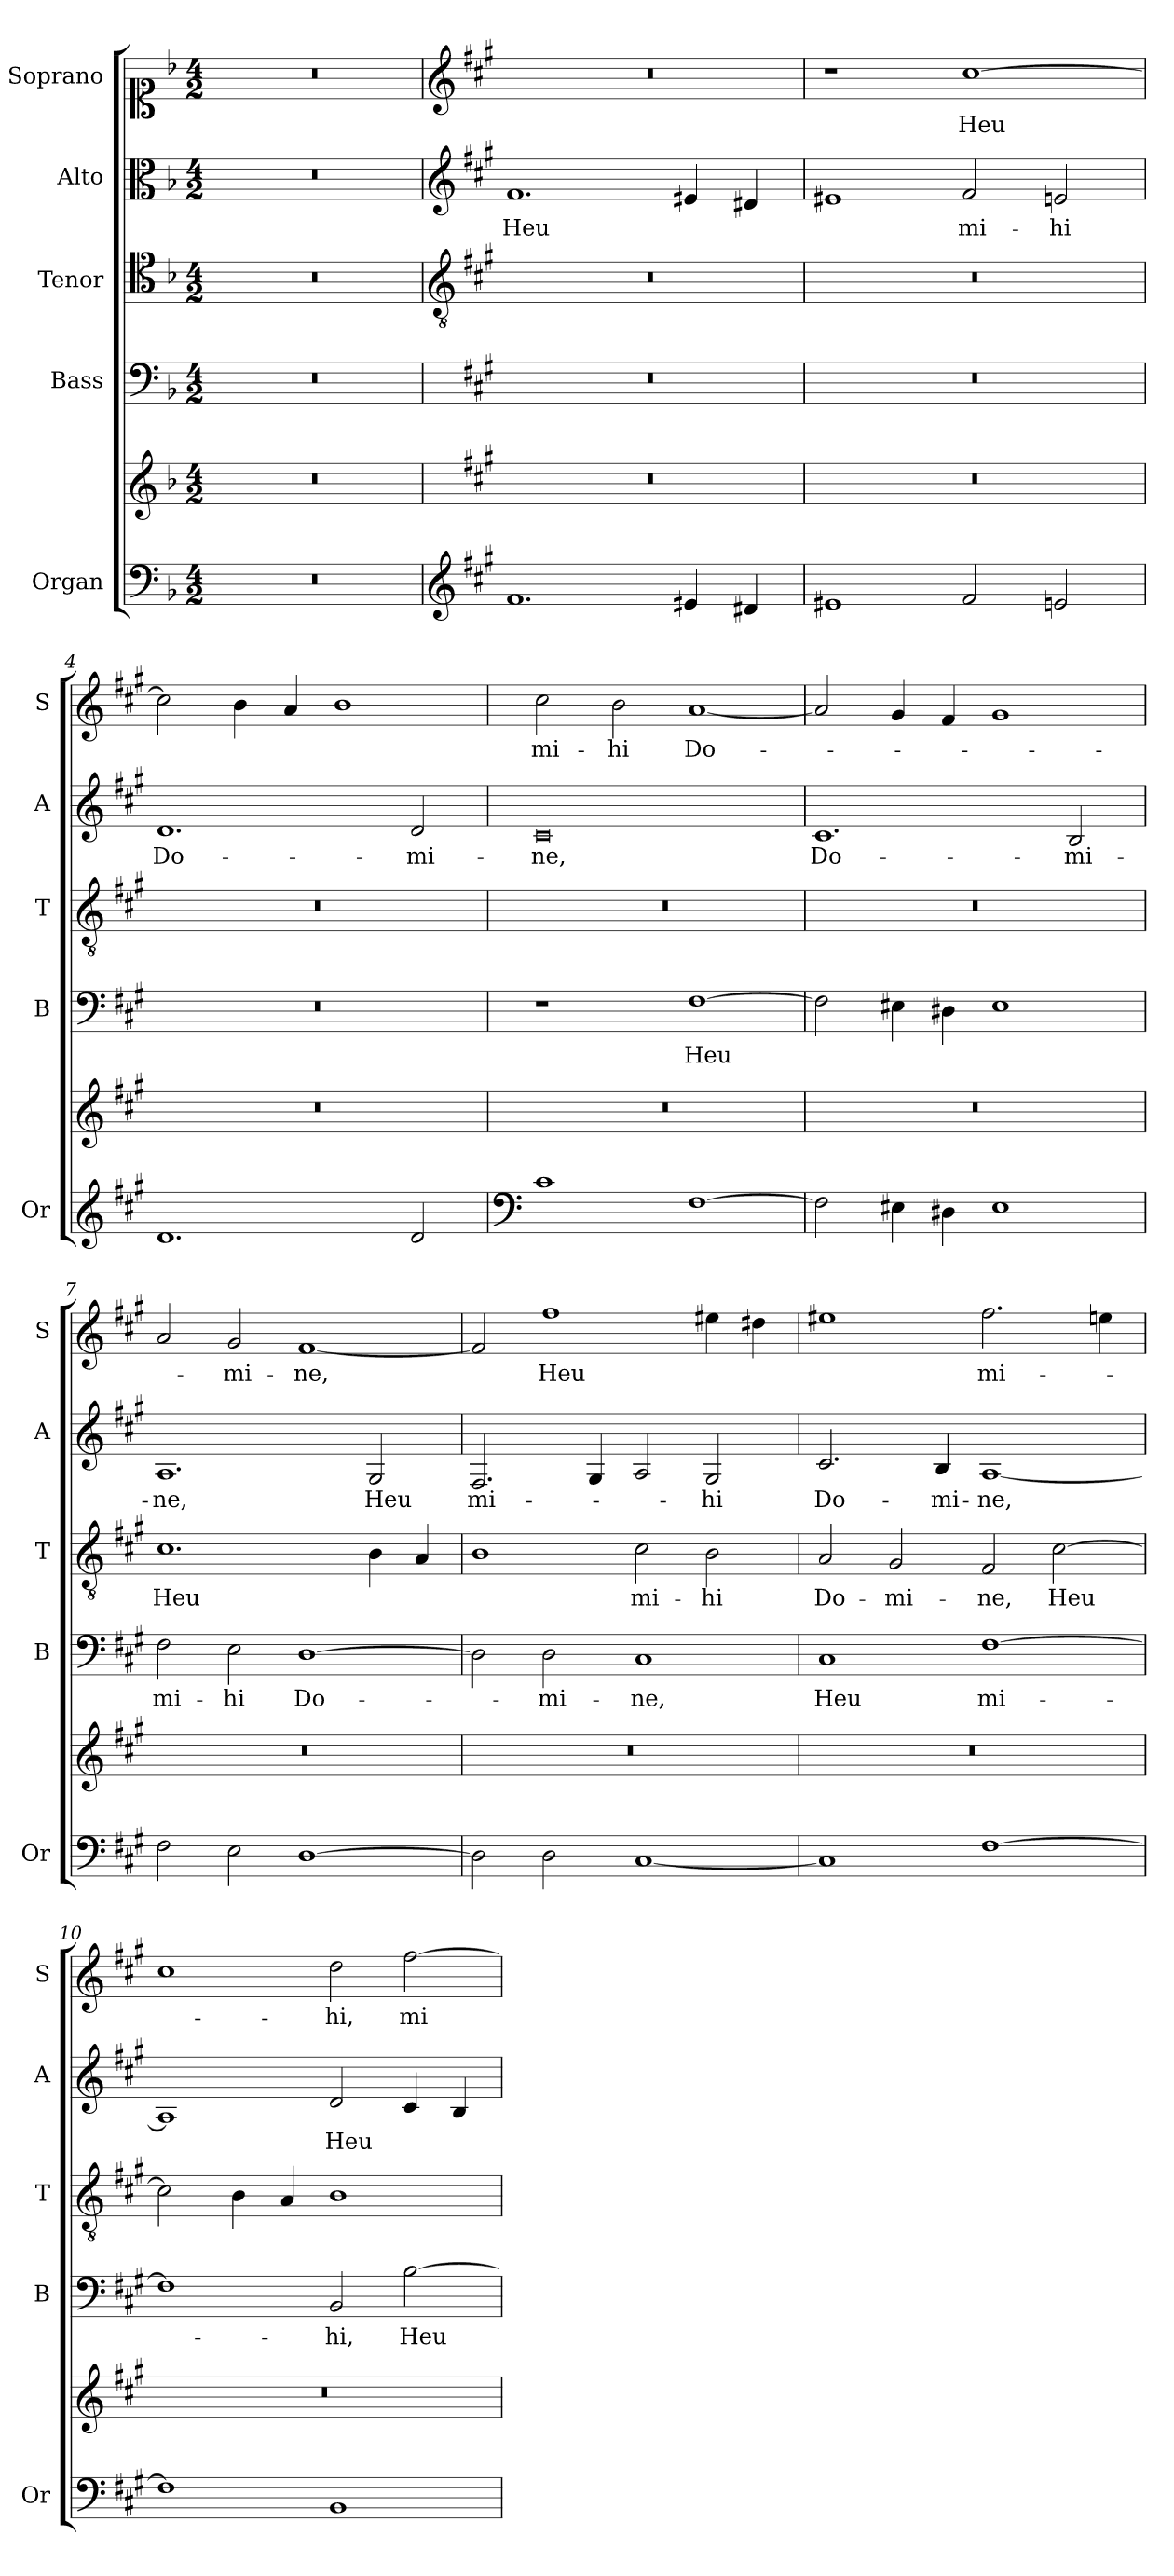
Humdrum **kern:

**kern	**kern	**kern	**text	**kern	**text	**kern	**text	**kern	**text
*part5	*part5	*part4	*part4	*part3	*part3	*part2	*part2	*part1	*part1
*staff6	*staff5	*staff4	*staff4	*staff3	*staff3	*staff2	*staff2	*staff1	*staff1
*I"Organ	*	*I"Bass	*	*I"Tenor	*	*I"Alto	*	*I"Soprano	*
*I'Or	*	*I'B	*	*I'T	*	*I'A	*	*I'S	*
*clefF4	*clefG2	*clefF4	*	*clefC4	*	*clefC3	*	*clefC1	*
*k[b-]	*k[b-]	*k[b-]	*	*k[b-]	*	*k[b-]	*	*k[b-]	*
*F:	*F:	*F:	*	*F:	*	*F:	*	*F:	*
*M4/2	*M4/2	*M4/2	*	*M4/2	*	*M4/2	*	*M4/2	*
=1	=1	=1	=1	=1	=1	=1	=1	=1	=1
0r	0r	0r	.	0r	.	0r	.	0r	.
=2	=2	=2	=2	=2	=2	=2	=2	=2	=2
*clefG2	*	*	*	*clefGv2	*	*clefG2	*	*clefG2	*
*k[f#c#g#]	*k[f#c#g#]	*k[f#c#g#]	*	*k[f#c#g#]	*	*k[f#c#g#]	*	*k[f#c#g#]	*
*A:	*A:	*A:	*	*A:	*	*A:	*	*A:	*
!	!	!	!	!	!	!	!LO:LY:b	!	!
1.f#	0r	0r	.	0r	.	1.f#	Heu	0r	.
4e#X/	.	.	.	.	.	4e#X/	.	.	.
4d#X/	.	.	.	.	.	4d#X/	.	.	.
=3	=3	=3	=3	=3	=3	=3	=3	=3	=3
1e#X	0r	0r	.	0r	.	1e#X	.	1r	.
!	!	!	!	!	!	!	!LO:LY:b	!	!LO:LY:b
2f#/	.	.	.	.	.	2f#/	mi-	[1cc#	Heu
!	!	!	!	!	!	!	!LO:LY:b	!	!
2en/	.	.	.	.	.	2en/	-hi	.	.
=4	=4	=4	=4	=4	=4	=4	=4	=4	=4
!	!	!	!	!	!	!	!LO:LY:b	!	!
1.d	0r	0r	.	0r	.	1.d	Do-	2cc#\]	.
.	.	.	.	.	.	.	.	4b\	.
.	.	.	.	.	.	.	.	4a/	.
.	.	.	.	.	.	.	.	1b	.
!	!	!	!	!	!	!	!LO:LY:b	!	!
2d/	.	.	.	.	.	2d/	-mi-	.	.
=5	=5	=5	=5	=5	=5	=5	=5	=5	=5
*clefF4	*	*	*	*	*	*	*	*	*
!	!	!	!	!	!	!	!LO:LY:b	!	!LO:LY:b
1c#	0r	1r	.	0r	.	0c#	-ne,	2cc#\	mi-
!	!	!	!	!	!	!	!	!	!LO:LY:b
.	.	.	.	.	.	.	.	2b\	-hi
!	!	!	!LO:LY:b	!	!	!	!	!	!LO:LY:b
[1F#	.	[1F#	Heu	.	.	.	.	[1a	Do-
!!LO:LB:g=z
=6	=6	=6	=6	=6	=6	=6	=6	=6	=6
!	!	!	!	!	!	!	!LO:LY:b	!	!
2F#\]	0r	2F#\]	.	0r	.	1.c#	Do-	2a/]	.
4E#X\	.	4E#X\	.	.	.	.	.	4g#/	.
4D#X\	.	4D#X\	.	.	.	.	.	4f#/	.
1E#	.	1E#	.	.	.	.	.	1g#	.
!	!	!	!	!	!	!	!LO:LY:b	!	!
.	.	.	.	.	.	2B/	-mi-	.	.
=7	=7	=7	=7	=7	=7	=7	=7	=7	=7
!	!	!	!LO:LY:b	!	!LO:LY:b	!	!LO:LY:b	!	!
2F#\	0r	2F#\	mi-	1.c#	Heu	1.A	-ne,	2a/	.
!	!	!	!LO:LY:b	!	!	!	!	!	!LO:LY:b
2E\	.	2E\	-hi	.	.	.	.	2g#/	-mi-
!	!	!	!LO:LY:b	!	!	!	!	!	!LO:LY:b
[1D	.	[1D	Do-	.	.	.	.	[1f#	-ne,
!	!	!	!	!	!	!	!LO:LY:b	!	!
.	.	.	.	4B\	.	2G#/	Heu	.	.
.	.	.	.	4A/	.	.	.	.	.
=8	=8	=8	=8	=8	=8	=8	=8	=8	=8
!	!	!	!	!	!	!	!LO:LY:b	!	!
2D\]	0r	2D\]	.	1B	.	2.F#/	mi-	2f#/]	.
!	!	!	!LO:LY:b	!	!	!	!	!	!LO:LY:b
2D\	.	2D\	-mi-	.	.	.	.	1ff#	Heu
.	.	.	.	.	.	4G#/	.	.	.
!	!	!	!LO:LY:b	!	!LO:LY:b	!	!	!	!
[1C#	.	1C#	-ne,	2c#\	mi-	2A/	.	.	.
!	!	!	!	!	!LO:LY:b	!	!LO:LY:b	!	!
.	.	.	.	2B\	-hi	2G#/	-hi	4ee#X\	.
.	.	.	.	.	.	.	.	4dd#X\	.
=9	=9	=9	=9	=9	=9	=9	=9	=9	=9
!	!	!	!LO:LY:b	!	!LO:LY:b	!	!LO:LY:b	!	!
1C#]	0r	1C#	Heu	2A/	Do-	2.c#/	Do-	1ee#X	.
!	!	!	!	!	!LO:LY:b	!	!	!	!
.	.	.	.	2G#/	-mi-	.	.	.	.
!	!	!	!	!	!	!	!LO:LY:b	!	!
.	.	.	.	.	.	4B/	-mi-	.	.
!	!	!	!LO:LY:b	!	!LO:LY:b	!	!LO:LY:b	!	!LO:LY:b
[1F#	.	[1F#	mi-	2F#/	-ne,	[1A	-ne,	2.ff#\	mi-
!	!	!	!	!	!LO:LY:b	!	!	!	!
.	.	.	.	[2c#\	Heu	.	.	.	.
.	.	.	.	.	.	.	.	4een\	.
=10	=10	=10	=10	=10	=10	=10	=10	=10	=10
1F#]	0r	1F#]	.	2c#\]	.	1A]	.	1cc#	.
.	.	.	.	4B\	.	.	.	.	.
.	.	.	.	4A/	.	.	.	.	.
!	!	!	!LO:LY:b	!	!	!	!LO:LY:b	!	!LO:LY:b
1BB	.	2BB/	-hi,	1B	.	2d/	Heu	2dd\	-hi,
!	!	!	!LO:LY:b	!	!	!	!	!	!LO:LY:b
.	.	[2B\	Heu	.	.	4c#/	.	[2ff#\	mi-
.	.	.	.	.	.	4B/	.	.	.
=	=	=	=	=	=	=	=	=	=
*-	*-	*-	*-	*-	*-	*-	*-	*-	*-
